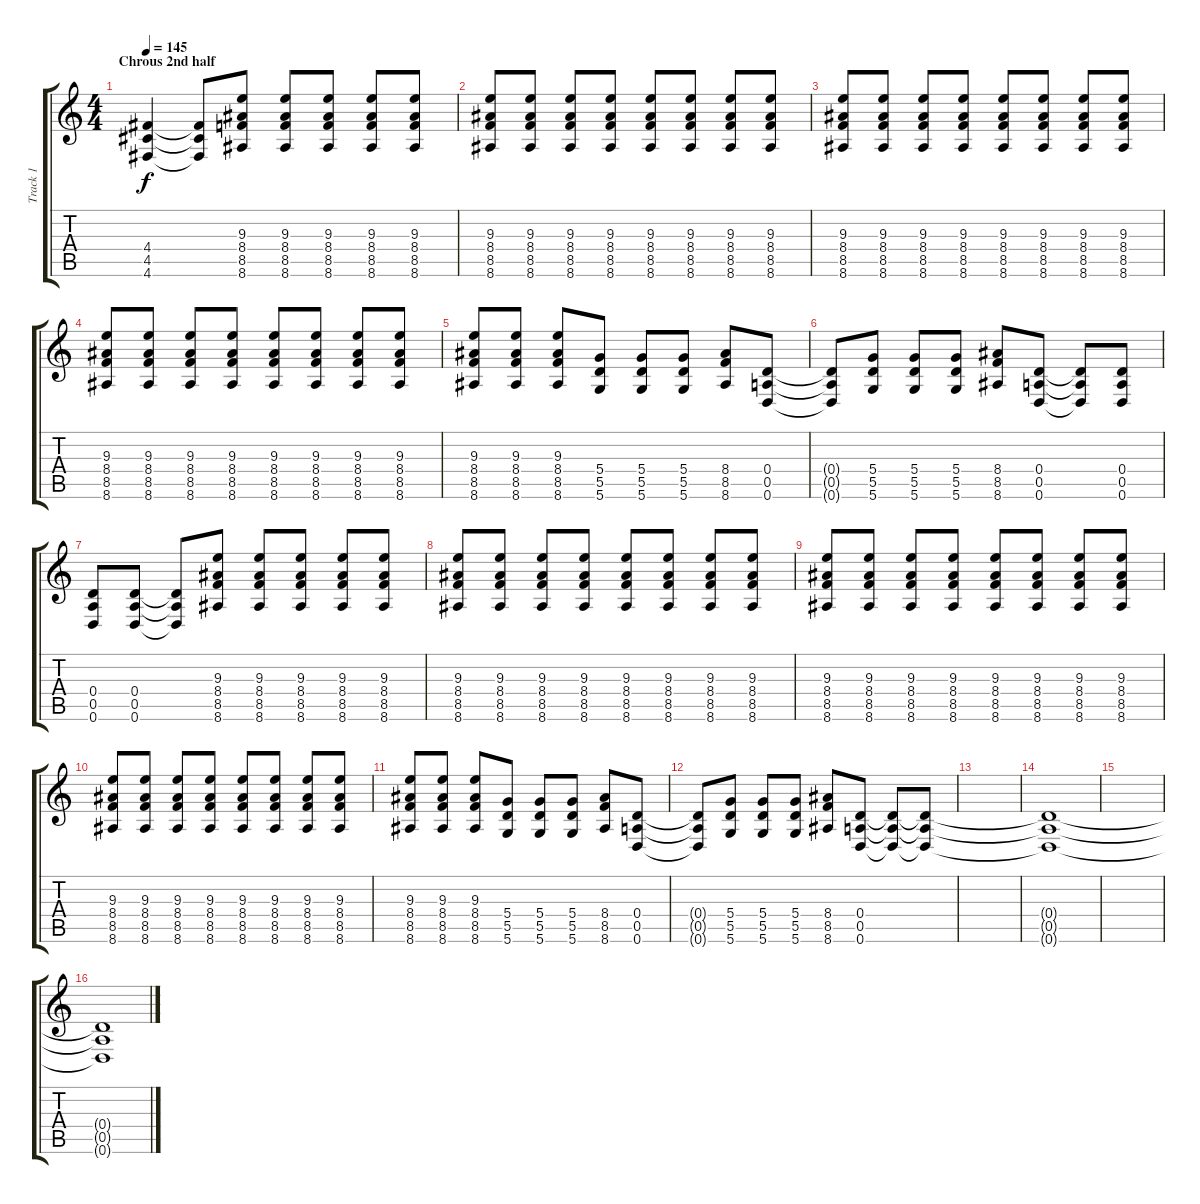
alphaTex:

\track ("Track 1" "Track 1") {instrument distortionguitar}
\staff {score tabs}
\tuning (E4 B3 G3 D3 A2 D2) {hide}
\ts (4 4)
\section ("" "Chrous 2nd half")
\tempo 145
\clef g2
\ks c
(4.4 4.5 4.6).4{dy f} (4.4{t} 4.5{t} 4.6{t}).8 (9.3 8.4 8.5 8.6).8 (9.3 8.4 8.5 8.6).8 (9.3 8.4 8.5 8.6).8 (9.3 8.4 8.5 8.6).8 (9.3 8.4 8.5 8.6).8 |
(9.3 8.4 8.5 8.6).8 (9.3 8.4 8.5 8.6).8 (9.3 8.4 8.5 8.6).8 (9.3 8.4 8.5 8.6).8 (9.3 8.4 8.5 8.6).8 (9.3 8.4 8.5 8.6).8 (9.3 8.4 8.5 8.6).8 (9.3 8.4 8.5 8.6).8 |
(9.3 8.4 8.5 8.6).8 (9.3 8.4 8.5 8.6).8 (9.3 8.4 8.5 8.6).8 (9.3 8.4 8.5 8.6).8 (9.3 8.4 8.5 8.6).8 (9.3 8.4 8.5 8.6).8 (9.3 8.4 8.5 8.6).8 (9.3 8.4 8.5 8.6).8 |
(9.3 8.4 8.5 8.6).8 (9.3 8.4 8.5 8.6).8 (9.3 8.4 8.5 8.6).8 (9.3 8.4 8.5 8.6).8 (9.3 8.4 8.5 8.6).8 (9.3 8.4 8.5 8.6).8 (9.3 8.4 8.5 8.6).8 (9.3 8.4 8.5 8.6).8 |
(9.3 8.4 8.5 8.6).8 (9.3 8.4 8.5 8.6).8 (9.3 8.4 8.5 8.6).8 (5.4 5.5 5.6).8 (5.4 5.5 5.6).8 (5.4 5.5 5.6).8 (8.4 8.5 8.6).8 (0.4 0.5 0.6).8 |
(0.4{t} 0.5{t} 0.6{t}).8 (5.4 5.5 5.6).8 (5.4 5.5 5.6).8 (5.4 5.5 5.6).8 (8.4 8.5 8.6).8 (0.4 0.5 0.6).8 (0.4{t} 0.5{t} 0.6{t}).8 (0.4 0.5 0.6).8 |
(0.4 0.5 0.6).8 (0.4 0.5 0.6).8 (0.4{t} 0.5{t} 0.6{t}).8 (9.3 8.4 8.5 8.6).8 (9.3 8.4 8.5 8.6).8 (9.3 8.4 8.5 8.6).8 (9.3 8.4 8.5 8.6).8 (9.3 8.4 8.5 8.6).8 |
(9.3 8.4 8.5 8.6).8 (9.3 8.4 8.5 8.6).8 (9.3 8.4 8.5 8.6).8 (9.3 8.4 8.5 8.6).8 (9.3 8.4 8.5 8.6).8 (9.3 8.4 8.5 8.6).8 (9.3 8.4 8.5 8.6).8 (9.3 8.4 8.5 8.6).8 |
(9.3 8.4 8.5 8.6).8 (9.3 8.4 8.5 8.6).8 (9.3 8.4 8.5 8.6).8 (9.3 8.4 8.5 8.6).8 (9.3 8.4 8.5 8.6).8 (9.3 8.4 8.5 8.6).8 (9.3 8.4 8.5 8.6).8 (9.3 8.4 8.5 8.6).8 |
(9.3 8.4 8.5 8.6).8 (9.3 8.4 8.5 8.6).8 (9.3 8.4 8.5 8.6).8 (9.3 8.4 8.5 8.6).8 (9.3 8.4 8.5 8.6).8 (9.3 8.4 8.5 8.6).8 (9.3 8.4 8.5 8.6).8 (9.3 8.4 8.5 8.6).8 |
(9.3 8.4 8.5 8.6).8 (9.3 8.4 8.5 8.6).8 (9.3 8.4 8.5 8.6).8 (5.4 5.5 5.6).8 (5.4 5.5 5.6).8 (5.4 5.5 5.6).8 (8.4 8.5 8.6).8 (0.4 0.5 0.6).8 |
(0.4{t} 0.5{t} 0.6{t}).8 (5.4 5.5 5.6).8 (5.4 5.5 5.6).8 (5.4 5.5 5.6).8 (8.4 8.5 8.6).8 (0.4 0.5 0.6).8 (0.4{t} 0.5{t} 0.6{t}).8 (0.4{t} 0.5{t} 0.6{t}).8 |
|
(0.4{t} 0.5{t} 0.6{t}).1 |
|
(0.4{t} 0.5{t} 0.6{t}).1
